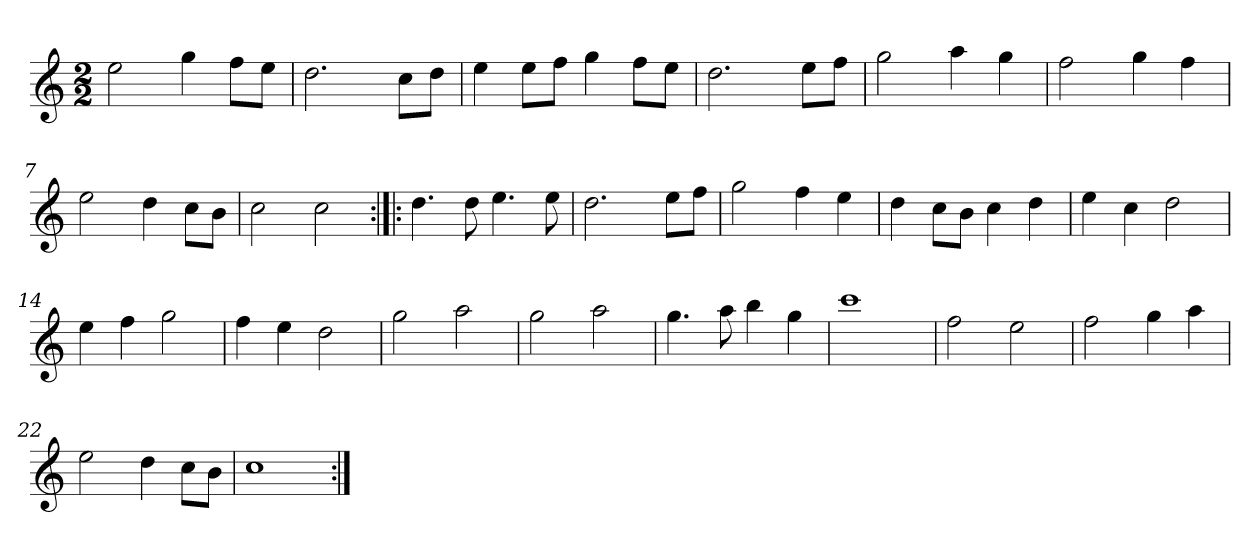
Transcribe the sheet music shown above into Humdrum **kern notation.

**kern
*part1
*staff1
*clefG2
*k[]
*C:
*M2/2
*MM168
=1
2ee
4gg
8ff\L
8ee\J
=2
2.dd
8cc\L
8dd\J
=3
4ee
8ee\L
8ff\J
4gg
8ff\L
8ee\J
=4
2.dd
8ee\L
8ff\J
=5
2gg
4aa
4gg
=6
2ff
4gg
4ff
=7
2ee
4dd
8cc\L
8b\J
=8
2cc
2cc
=9:|!|:
4.dd
8dd
4.ee
8ee
=10
2.dd
8ee\L
8ff\J
=11
2gg
4ff
4ee
=12
4dd
8cc\L
8b\J
4cc
4dd
=13
4ee
4cc
2dd
=14
4ee
4ff
2gg
=15
4ff
4ee
2dd
=16
2gg
2aa
=17
2gg
2aa
=18
4.gg
8aa
4bb
4gg
=19
1ccc
=20
2ff
2ee
=21
2ff
4gg
4aa
=22
2ee
4dd
8cc\L
8b\J
=23
1cc
=:|!
*-
